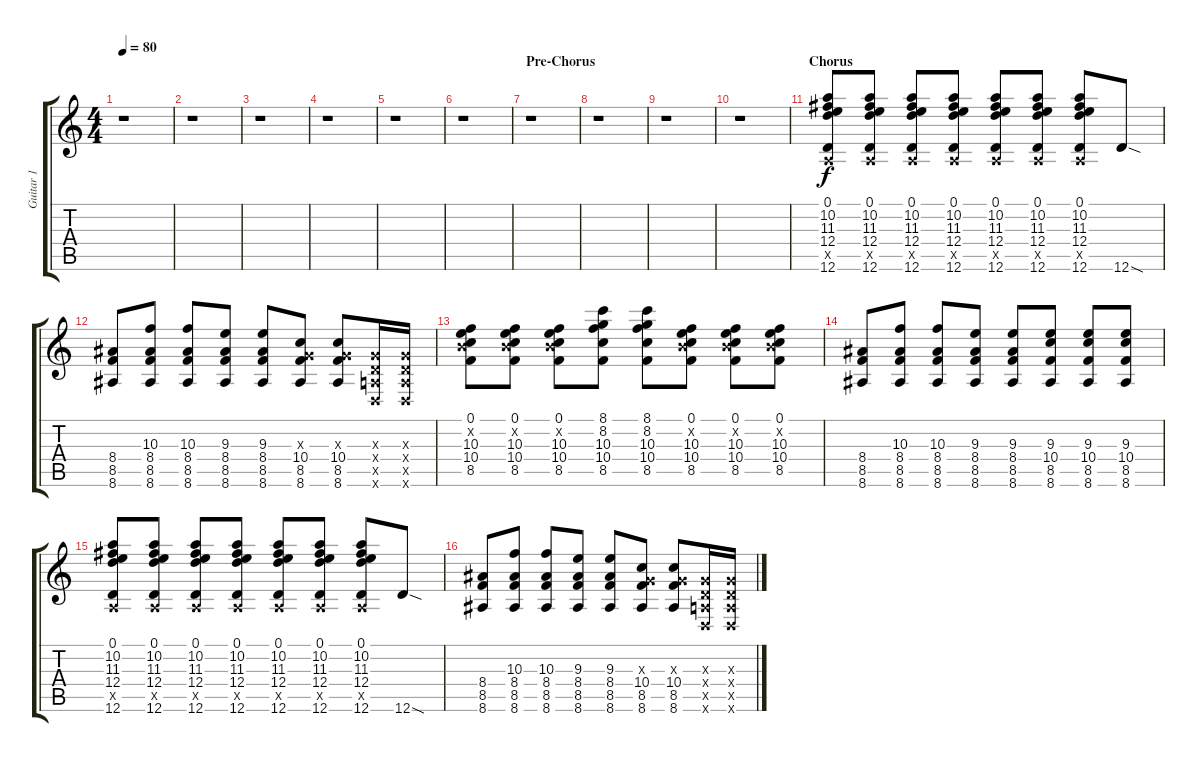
\track ("Guitar 1" "Guitar 1") {instrument distortionguitar}
\staff {score tabs}
\tuning (E4 B3 G3 D3 A2 D2) {hide}
\ts (4 4)
\tempo 80
\clef g2
\ks c
r.1{dy f} |
r.1 |
r.1 |
r.1 |
r.1 |
r.1 |
\section ("" "Pre-Chorus")
r.1 |
r.1 |
r.1 |
r.1 |
\section ("" "Chorus")
(0.1 10.2 11.3 12.4 0.5{x} 12.6).8 (0.1 10.2 11.3 12.4 0.5{x} 12.6).8 (0.1 10.2 11.3 12.4 0.5{x} 12.6).8 (0.1 10.2 11.3 12.4 0.5{x} 12.6).8 (0.1 10.2 11.3 12.4 0.5{x} 12.6).8 (0.1 10.2 11.3 12.4 0.5{x} 12.6).8 (0.1 10.2 11.3 12.4 0.5{x} 12.6).8 12.6{sod}.8 |
(8.4 8.5 8.6).8 (10.3 8.4 8.5 8.6).8 (10.3 8.4 8.5 8.6).8 (9.3 8.4 8.5 8.6).8 (9.3 8.4 8.5 8.6).8 (0.3{x} 10.4 8.5 8.6).8 (0.3{x} 10.4 8.5 8.6).8 (0.3{x} 0.4{x} 0.5{x} 0.6{x}).16 (0.3{x} 0.4{x} 0.5{x} 0.6{x}).16 |
(0.1 0.2{x} 10.3 10.4 8.5).8 (0.1 0.2{x} 10.3 10.4 8.5).8 (0.1 0.2{x} 10.3 10.4 8.5).8 (8.1 8.2 10.3 10.4 8.5).8 (8.1 8.2 10.3 10.4 8.5).8 (0.1 0.2{x} 10.3 10.4 8.5).8 (0.1 0.2{x} 10.3 10.4 8.5).8 (0.1 0.2{x} 10.3 10.4 8.5).8 |
(8.4 8.5 8.6).8 (10.3 8.4 8.5 8.6).8 (10.3 8.4 8.5 8.6).8 (9.3 8.4 8.5 8.6).8 (9.3 8.4 8.5 8.6).8 (9.3 10.4 8.5 8.6).8 (9.3 10.4 8.5 8.6).8 (9.3 10.4 8.5 8.6).8 |
(0.1 10.2 11.3 12.4 0.5{x} 12.6).8 (0.1 10.2 11.3 12.4 0.5{x} 12.6).8 (0.1 10.2 11.3 12.4 0.5{x} 12.6).8 (0.1 10.2 11.3 12.4 0.5{x} 12.6).8 (0.1 10.2 11.3 12.4 0.5{x} 12.6).8 (0.1 10.2 11.3 12.4 0.5{x} 12.6).8 (0.1 10.2 11.3 12.4 0.5{x} 12.6).8 12.6{sod}.8 |
(8.4 8.5 8.6).8 (10.3 8.4 8.5 8.6).8 (10.3 8.4 8.5 8.6).8 (9.3 8.4 8.5 8.6).8 (9.3 8.4 8.5 8.6).8 (0.3{x} 10.4 8.5 8.6).8 (0.3{x} 10.4 8.5 8.6).8 (0.3{x} 0.4{x} 0.5{x} 0.6{x}).16 (0.3{x} 0.4{x} 0.5{x} 0.6{x}).16
